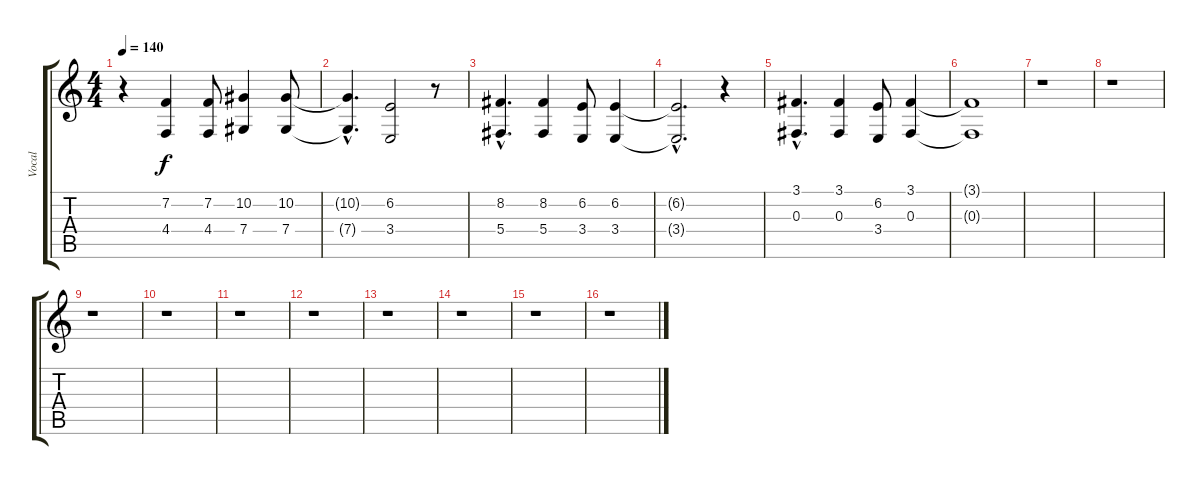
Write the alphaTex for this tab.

\track ("Vocal" "Vocal") {instrument altosax}
\staff {score tabs}
\tuning (Eb4 Bb3 Gb3 Db3 Ab2 Eb2) {hide}
\ts (4 4)
\tempo 140
\clef g2
\ks c
r.4{dy f} (7.2 4.4).4 (7.2 4.4).8 (10.2 7.4).4 (10.2 7.4).8 |
(10.2{hac t} 7.4{hac t}).4{d} (6.2 3.4).2 r.8 |
(8.2{hac} 5.4{hac}).4{d} (8.2 5.4).4 (6.2 3.4).8 (6.2 3.4).4 |
(6.2{hac t} 3.4{hac t}).2{d} r.4 |
(3.1{hac} 0.3{hac}).4{d} (3.1 0.3).4 (6.2 3.4).8 (3.1 0.3).4 |
(3.1{t} 0.3{t}).1 |
r.1 |
r.1 |
r.1 |
r.1 |
r.1 |
r.1 |
r.1 |
r.1 |
r.1 |
r.1
